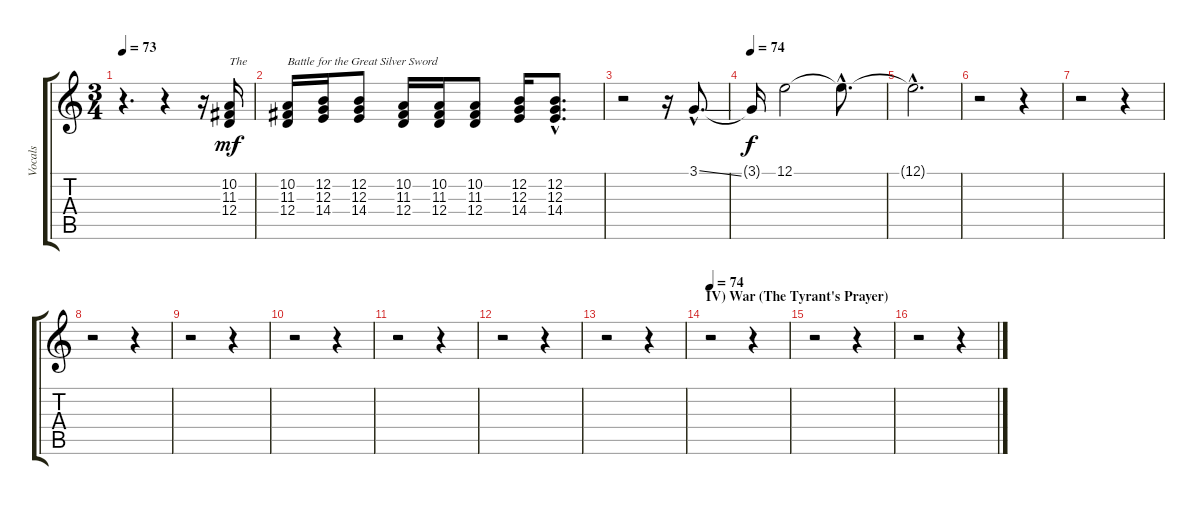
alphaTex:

\track ("Vocals" "Vocals") {instrument lead2sawtooth}
\staff {score tabs}
\tuning (E4 B3 G3 D3 A2 E2) {hide}
\ts (3 4)
\tempo 73
\clef g2
\ks c
r.4{d dy mf} r.4 r.16 (10.2 11.3 12.4).16{txt "The"} |
(10.2 11.3 12.4).16{txt "Battle for the Great Silver Sword "} (12.2 12.3 14.4).16 (12.2 12.3 14.4).8 (10.2 11.3 12.4).16 (10.2 11.3 12.4).16 (10.2 11.3 12.4).8 (12.2 12.3 14.4).16 (12.2{hac} 12.3{hac} 14.4{hac}).8{d} |
r.2 r.16 3.1{ss hac}.8{d} |
\tempo 74
3.1{t}.16{dy f} 12.1.2 12.1{hac t}.8{d} |
12.1{hac t}.2{d} |
r.2 r.4 |
r.2 r.4 |
r.2 r.4 |
r.2 r.4 |
r.2 r.4 |
r.2 r.4 |
r.2 r.4 |
r.2 r.4 |
\section ("" "IV) War (The Tyrant's Prayer)")
\tempo 74
r.2 r.4 |
r.2 r.4 |
r.2 r.4
